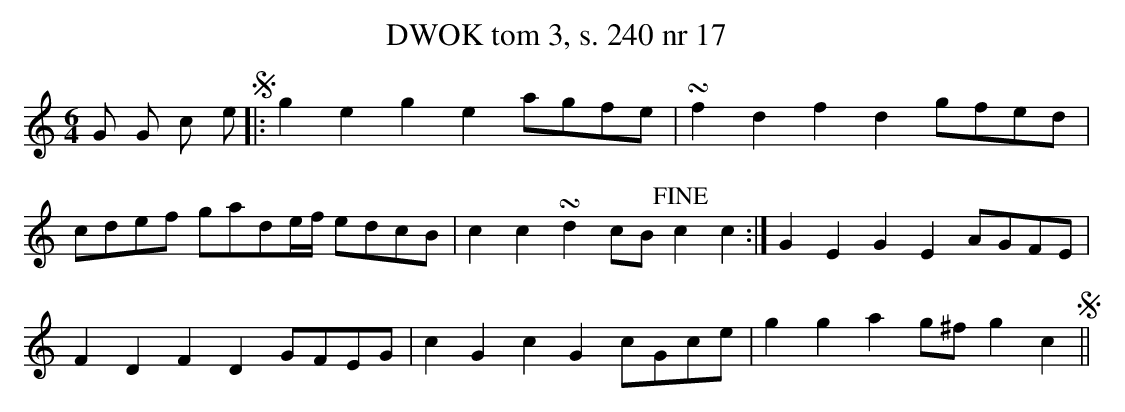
X:1
T: DWOK tom 3, s. 240 nr 17
L: 1/16
M: 6/4
K: C
G2 G2 c2 e2 !segno!|: g4 e4 g4 e4 a2g2f2e2 | !turn!f4 d4 f4 d4 g2f2e2d2 |
c2d2e2f2 g2a2d2ef e2d2c2B2 | c4 c4 !turn!d4 c2B2 !fine!c4 c4:| G4 E4 G4 E4 A2G2F2E2 |
F4 D4 F4 D4 G2F2E2G2 | c4 G4 c4 G4 c2G2c2e2 | g4 g4 a4 g2^f2 g4 c4 !segno!||
